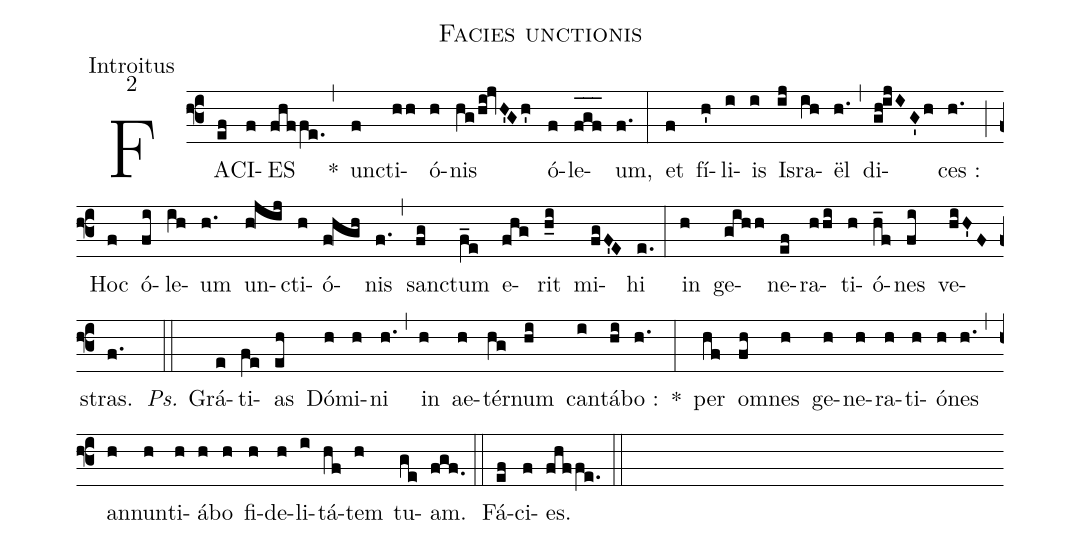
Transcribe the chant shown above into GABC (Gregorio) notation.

name:Facies unctionis;
office-part:Introitus;
mode:2;
%%
(f3) FA(ef)CI(f)ES(fhffe.) <clear>*(,) un(f)cti(hh)ó(h)nis(hg/hi!jvH'Gh') ó(f)le(f_[oh:h]g_[oh:h]f_[oh:h])um,(f.) (:) et(f) fí(h')li(i)is(i) Is(ij)ra(ih)ël(h.) (,) di(gh!ijIG'h)ces :(h.) (;) Hoc(f) ó(fi)le(ih)um(h.) un(h!jij)cti(h)ó(f!hgh)nis(f.) (,) san(fg)ctum(f_e) e(fhg)rit(h_i) mi(fgF'E)hi(e.) (:) in(h) ge(gihh)ne(ef)ra(hhi)ti(h)ó(h_f)nes(fi) ve(hiH'F)stras.(f.) (::) <i>Ps.</i> Grá(e)ti(fe)as(eh) Dó(h)mi(h)ni(h.) (,) in(h) ae(h)tér(hg)num(hi) can(i)tá(hi)bo :(h.) *(:) per(hf) o(fh)mnes(h) ge(h)ne(h)ra(h)ti(h)ó(h)nes(h.) (,) an(h)nun(h)ti(h)á(h)bo(h) fi(h)de(h)li(i)tá(hf)tem(h) tu(ge)am.(fgf.) (::) Fá(ef)ci(f)es.(fhffe.) (::)
